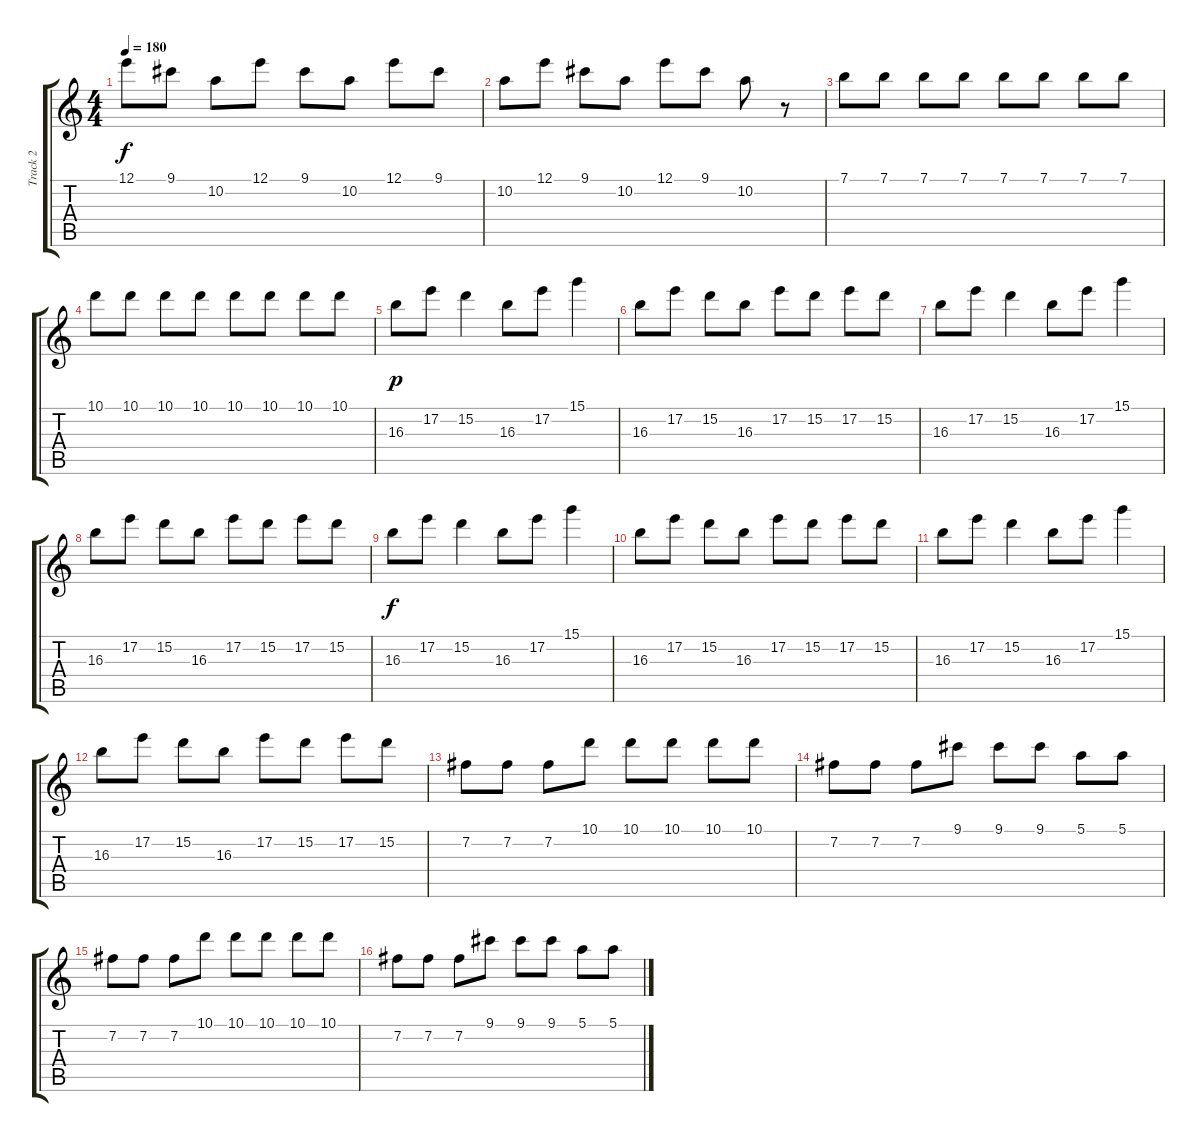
\track ("Track 2" "Track 2") {instrument distortionguitar}
\staff {score tabs}
\tuning (E4 B3 G3 D3 A2 E2) {hide}
\ts (4 4)
\tempo 180
\clef g2
\ks c
12.1.8{dy f} 9.1.8 10.2.8 12.1.8 9.1.8 10.2.8 12.1.8 9.1.8 |
10.2.8 12.1.8 9.1.8 10.2.8 12.1.8 9.1.8 10.2.8 r.8 |
7.1.8 7.1.8 7.1.8 7.1.8 7.1.8 7.1.8 7.1.8 7.1.8 |
10.1.8 10.1.8 10.1.8 10.1.8 10.1.8 10.1.8 10.1.8 10.1.8 |
16.3.8{dy p} 17.2.8 15.2.4 16.3.8 17.2.8 15.1.4 |
16.3.8 17.2.8 15.2.8 16.3.8 17.2.8 15.2.8 17.2.8 15.2.8 |
16.3.8 17.2.8 15.2.4 16.3.8 17.2.8 15.1.4 |
16.3.8 17.2.8 15.2.8 16.3.8 17.2.8 15.2.8 17.2.8 15.2.8 |
16.3.8{dy f} 17.2.8 15.2.4 16.3.8 17.2.8 15.1.4 |
16.3.8 17.2.8 15.2.8 16.3.8 17.2.8 15.2.8 17.2.8 15.2.8 |
16.3.8 17.2.8 15.2.4 16.3.8 17.2.8 15.1.4 |
16.3.8 17.2.8 15.2.8 16.3.8 17.2.8 15.2.8 17.2.8 15.2.8 |
7.2.8 7.2.8 7.2.8 10.1.8 10.1.8 10.1.8 10.1.8 10.1.8 |
7.2.8 7.2.8 7.2.8 9.1.8 9.1.8 9.1.8 5.1.8 5.1.8 |
7.2.8 7.2.8 7.2.8 10.1.8 10.1.8 10.1.8 10.1.8 10.1.8 |
7.2.8 7.2.8 7.2.8 9.1.8 9.1.8 9.1.8 5.1.8 5.1.8
